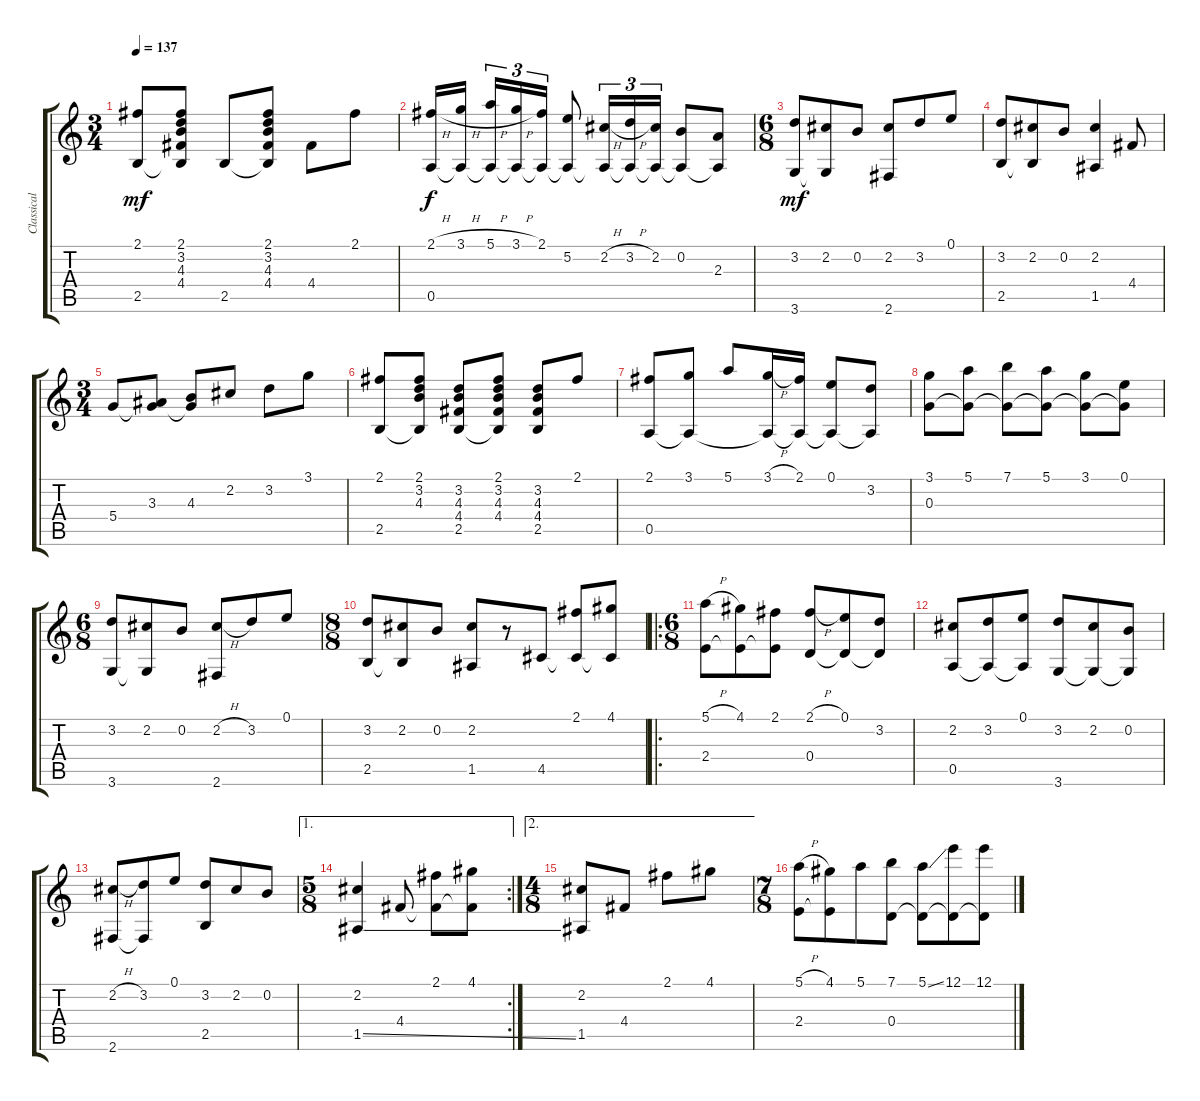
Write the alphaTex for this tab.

\track ("Classical Guitar" "Classical ") {instrument acousticguitarnylon}
\staff {score tabs}
\tuning (E4 B3 G3 D3 A2 E2) {hide}
\ts (3 4)
\tempo 137
\clef g2
\ks c
(2.1 2.5).8{dy mf} (2.1 3.2 4.3 4.4 2.5{t}).8 2.5.8 (2.1 3.2 4.3 4.4 2.5{t}).8 4.4.8 2.1.8 |
(2.1{h} 0.5).16{dy f} (3.1{h} 0.5{t}).16{beam splitsecondary} (5.1{h} 0.5{t}).16{tu (3 2)} (3.1{h} 0.5{t}).16{tu (3 2)} (2.1 0.5{t}).16{tu (3 2)} (5.2 0.5{t}).8 (2.2{h} 0.5{t}).16{tu (3 2)} (3.2{h} 0.5{t}).16{tu (3 2)} (2.2 0.5{t}).16{tu (3 2)} (0.2 0.5{t}).8 (2.3 0.5{t}).8 |
\ts (6 8)
(3.2 3.6).8{dy mf} (2.2 3.6{t}).8 0.2.8 (2.2 2.6).8 3.2.8 0.1.8 |
(3.2 2.5).8 (2.2 2.5{t}).8 0.2.8 (2.2 1.5).4 4.4.8 |
\ts (3 4)
5.4.8 (3.3 5.4{t}).8 (4.3 5.4{t}).8 2.2.8 3.2.8 3.1.8 |
(2.1 2.5).8 (2.1 3.2 4.3 2.5{t}).8 (3.2 4.3 4.4 2.5).8 (2.1 3.2 4.3 4.4 2.5{t}).8 (3.2 4.3 4.4 2.5).8 2.1.8 |
(2.1 0.5).8 (3.1 0.5{t}).8 5.1.8 (3.1{h} 0.5{t}).16 (2.1 0.5{t}).16 (0.1 0.5{t}).8 (3.2 0.5{t}).8 |
(3.1 0.3).8 (5.1 0.3{t}).8 (7.1 0.3{t}).8 (5.1 0.3{t}).8 (3.1 0.3{t}).8 (0.1 0.3{t}).8 |
\ts (6 8)
(3.2 3.6).8 (2.2 3.6{t}).8 0.2.8 (2.2{h} 2.6).8 3.2.8 0.1.8 |
\ts (8 8)
(3.2 2.5).8 (2.2 2.5{t}).8 0.2.8 (2.2 1.5).8 r.8 4.5.8 (2.1 4.5{t}).8 (4.1 4.5{t}).8 |
\ro
\ts (6 8)
(5.1{h} 2.4).8 (4.1 2.4{t}).8 (2.1 2.4{t}).8 (2.1{h} 0.4).8 (0.1 0.4{t}).8 (3.2 0.4{t}).8 |
(2.2 0.5).8 (3.2 0.5{t}).8 (0.1 0.5{t}).8 (3.2 3.6).8 (2.2 3.6{t}).8 (0.2 3.6{t}).8 |
(2.2{h} 2.6).8 (3.2 2.6{t}).8 0.1.8 (3.2 2.5).8 2.2.8 0.2.8 |
\ae 1
\rc 2
\ts (5 8)
(2.2 1.5{ss}).4 4.4.8 (2.1 4.4{t}).8 (4.1 4.4{t}).8 |
\ae 2
\ts (4 8)
(2.2 1.5).8 4.4.8 2.1.8 4.1.8 |
\ts (7 8)
(5.1{h} 2.4).8 (4.1 2.4{t}).8 5.1.8 (7.1 0.4).8 (5.1{ss} 0.4{t}).8 (12.1 0.4{t}).8 (12.1 0.4{t}).8
